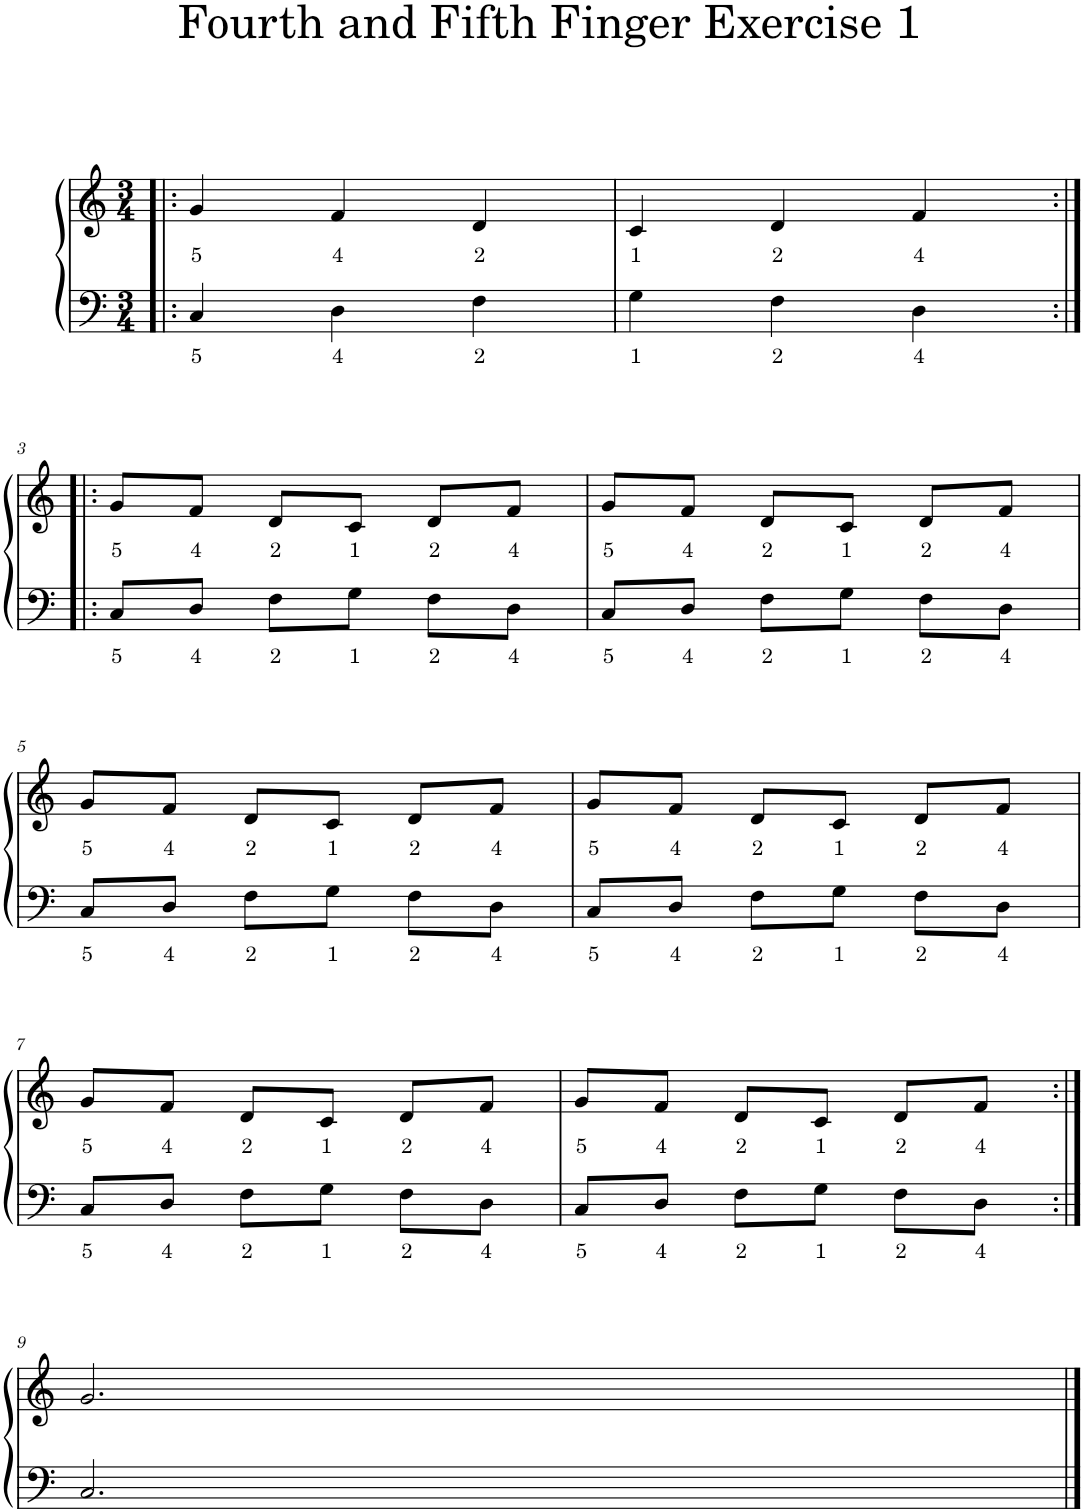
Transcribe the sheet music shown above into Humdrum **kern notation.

**kern	**text	**kern	**text
*part1	*part1	*part1	*part1
*staff2	*staff2	*staff1	*staff1
*I"Piano	*	*	*
*I'Pno.	*	*	*
*clefF4	*	*clefG2	*
*k[]	*	*k[]	*
*M3/4	*	*M3/4	*
=1!|:	=1!|:	=1!|:	=1!|:
!	!LO:LY:b	!	!LO:LY:b
4C/	5	4g/	5
!	!LO:LY:b	!	!LO:LY:b
4D\	4	4f/	4
!	!LO:LY:b	!	!LO:LY:b
4F\	2	4d/	2
=2	=2	=2	=2
!	!LO:LY:b	!	!LO:LY:b
4G\	1	4c/	1
!	!LO:LY:b	!	!LO:LY:b
4F\	2	4d/	2
!	!LO:LY:b	!	!LO:LY:b
4D\	4	4f/	4
!!LO:LB:g=z
=3:|!|:	=3:|!|:	=3:|!|:	=3:|!|:
!	!LO:LY:b	!	!LO:LY:b
8C/L	5	8g/L	5
!	!LO:LY:b	!	!LO:LY:b
8D/J	4	8f/J	4
!	!LO:LY:b	!	!LO:LY:b
8F\L	2	8d/L	2
!	!LO:LY:b	!	!LO:LY:b
8G\J	1	8c/J	1
!	!LO:LY:b	!	!LO:LY:b
8F\L	2	8d/L	2
!	!LO:LY:b	!	!LO:LY:b
8D\J	4	8f/J	4
=4	=4	=4	=4
!	!LO:LY:b	!	!LO:LY:b
8C/L	5	8g/L	5
!	!LO:LY:b	!	!LO:LY:b
8D/J	4	8f/J	4
!	!LO:LY:b	!	!LO:LY:b
8F\L	2	8d/L	2
!	!LO:LY:b	!	!LO:LY:b
8G\J	1	8c/J	1
!	!LO:LY:b	!	!LO:LY:b
8F\L	2	8d/L	2
!	!LO:LY:b	!	!LO:LY:b
8D\J	4	8f/J	4
!!LO:LB:g=z
=5	=5	=5	=5
!	!LO:LY:b	!	!LO:LY:b
8C/L	5	8g/L	5
!	!LO:LY:b	!	!LO:LY:b
8D/J	4	8f/J	4
!	!LO:LY:b	!	!LO:LY:b
8F\L	2	8d/L	2
!	!LO:LY:b	!	!LO:LY:b
8G\J	1	8c/J	1
!	!LO:LY:b	!	!LO:LY:b
8F\L	2	8d/L	2
!	!LO:LY:b	!	!LO:LY:b
8D\J	4	8f/J	4
=6	=6	=6	=6
!	!LO:LY:b	!	!LO:LY:b
8C/L	5	8g/L	5
!	!LO:LY:b	!	!LO:LY:b
8D/J	4	8f/J	4
!	!LO:LY:b	!	!LO:LY:b
8F\L	2	8d/L	2
!	!LO:LY:b	!	!LO:LY:b
8G\J	1	8c/J	1
!	!LO:LY:b	!	!LO:LY:b
8F\L	2	8d/L	2
!	!LO:LY:b	!	!LO:LY:b
8D\J	4	8f/J	4
!!LO:LB:g=z
=7	=7	=7	=7
!	!LO:LY:b	!	!LO:LY:b
8C/L	5	8g/L	5
!	!LO:LY:b	!	!LO:LY:b
8D/J	4	8f/J	4
!	!LO:LY:b	!	!LO:LY:b
8F\L	2	8d/L	2
!	!LO:LY:b	!	!LO:LY:b
8G\J	1	8c/J	1
!	!LO:LY:b	!	!LO:LY:b
8F\L	2	8d/L	2
!	!LO:LY:b	!	!LO:LY:b
8D\J	4	8f/J	4
=8	=8	=8	=8
!	!LO:LY:b	!	!LO:LY:b
8C/L	5	8g/L	5
!	!LO:LY:b	!	!LO:LY:b
8D/J	4	8f/J	4
!	!LO:LY:b	!	!LO:LY:b
8F\L	2	8d/L	2
!	!LO:LY:b	!	!LO:LY:b
8G\J	1	8c/J	1
!	!LO:LY:b	!	!LO:LY:b
8F\L	2	8d/L	2
!	!LO:LY:b	!	!LO:LY:b
8D\J	4	8f/J	4
!!LO:LB:g=z
=9:|!	=9:|!	=9:|!	=9:|!
2.C/	.	2.g/	.
==	==	==	==
*-	*-	*-	*-
